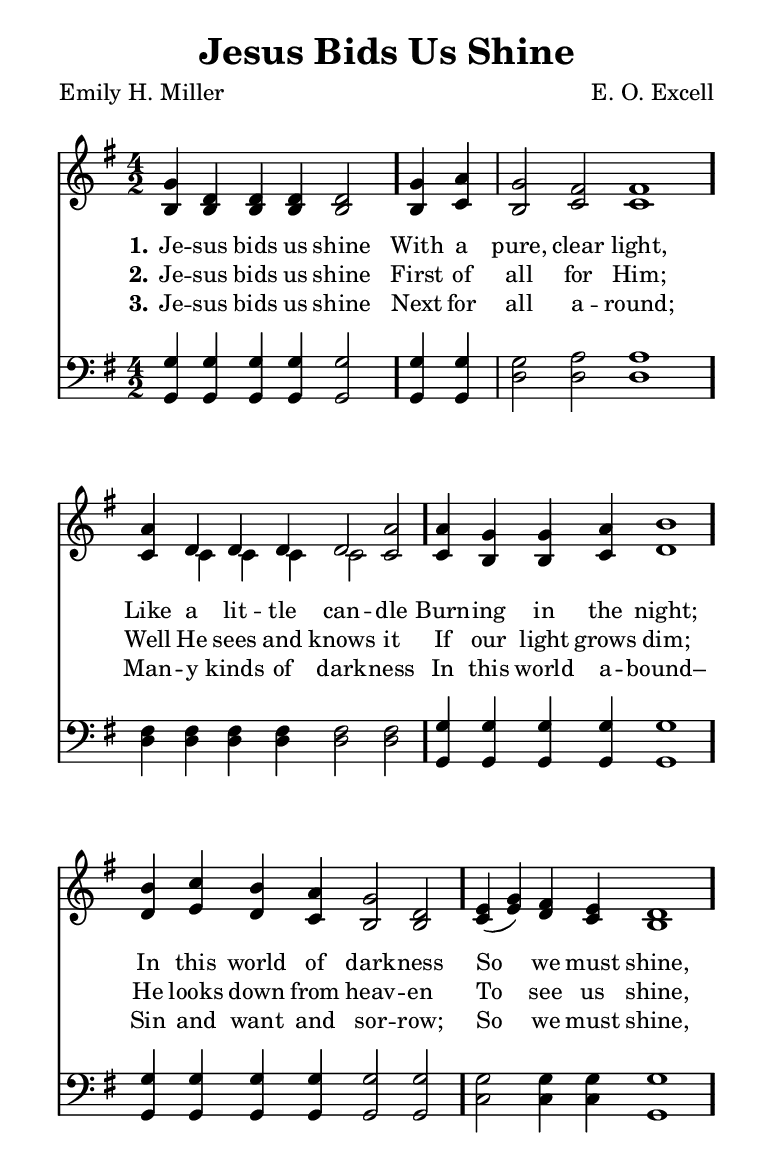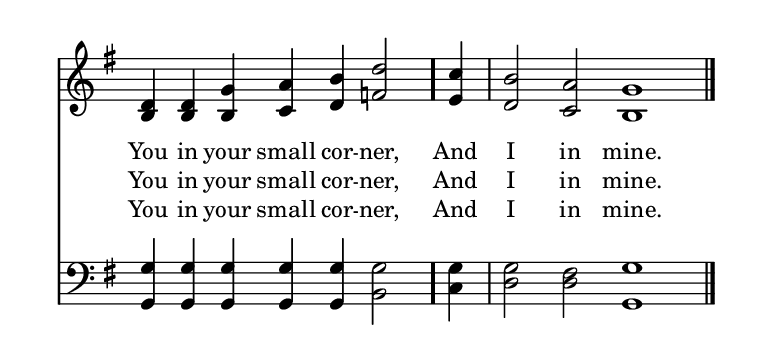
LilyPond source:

\include "common/global.ily"
\paper {
  \include "common/paper.ily"
  ragged-last-bottom = ##t
}

\header{
  %children
  hymnnumber = "341"
  title = "Jesus Bids Us Shine"
  tunename = ""
  meter = ""
  poet = "Emily H. Miller"
  composer = "E. O. Excell"
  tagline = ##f
}

global = {
  \include "common/overrides.ily"
  \override Staff.TimeSignature.style = #'numbered
  \time 4/2 % original has impossible 3/2
  \override Score.MetronomeMark.transparent = ##t % hide all fermata changes too
  \tempo 4=140
  \key g \major
  \autoBeamOff
}

notesSoprano = {
\global
\relative c'' {

  g4 d d d d2
  g4 a | g2 fis fis1 |
  a4 d, d d d2 a'2 |
  a4 g g a b1 |
  b4 c b a g2 d | \eogbreak
  e4( g) fis e d1 |
  d4 d g a b d2
  c4 | b2 a g1 |

  \bar "|."

}
}

notesAlto = {
\global
\relative e' {

  b4 b b b b2
  b4 c | b2 c c1 |
  c4 c c c c2 c |
  c4 b b c d1 |
  d4 e d c b2 b |
  c4( e) d c b1 |
  b4 b b c d f2
  e4 | d2 c b1 |

}
}

notesTenor = {
\global
\relative a {

  g4 g g g g2
  g4 g | g2 a a1 |
  fis4 fis fis fis fis2 fis |
  g4 g g g g1 |
  g4 g g g g2 g |
  g2 g4 g g1 |
  g4 g g g g g2
  g4 | g2 fis g1 |

}
}

notesBass = {
\global
\relative f, {

  g4 g g g g2
  g4 g | d'2 d d1 |
  d4 d d d d2 d |
  g,4 g g g g1 |
  g4 g g g g2 g |
  c2 c4 c g1 |
  g4 g g g g b2
  c4 | d2 d g,1 |

}
}

wordsA = \lyricmode {
\set stanza = "1."

Je -- sus bids us shine \bar "."
With a pure, clear light, \bar "."
Like a lit -- tle can -- dle \bar "."
Burn -- ing in the night; \bar "."
In this world of dark -- ness \bar "."
So we must shine, \bar "."
You in your small cor -- ner, \bar "."
And I in mine. \bar "."

}

wordsB = \lyricmode {
\set stanza = "2."

Je -- sus bids us shine
First of all for Him;
Well He sees and knows it
If our light grows dim;
He looks down from heav -- en
To see us shine,
You in your small cor -- ner,
And I in mine.

}

wordsC = \lyricmode {
\set stanza = "3."

Je -- sus bids us shine
Next for all a -- round;
Man -- y kinds of dark -- ness
In this world a -- bound–
Sin and want and sor -- row;
So we must shine,
You in your small cor -- ner,
And I in mine.

}

\score {
  \context ChoirStaff <<
    \context Staff = upper <<
      \set Staff.autoBeaming = ##f
      \set ChoirStaff.systemStartDelimiter = #'SystemStartBar
      \set ChoirStaff.printPartCombineTexts = ##f
      \partcombine #'(2 . 9) \notesSoprano \notesAlto
      \context NullVoice = sopranos { \voiceOne << \notesSoprano >> }
      \context NullVoice = altos { \voiceTwo << \notesAlto >> }
      \context Lyrics = one   \lyricsto sopranos \wordsA
      \context Lyrics = two   \lyricsto sopranos \wordsB
      \context Lyrics = three \lyricsto sopranos \wordsC
    >>
    \context Staff = men <<
      \set Staff.autoBeaming = ##f
      \clef bass
      \set ChoirStaff.printPartCombineTexts = ##f
      \partcombine #'(2 . 9) \notesTenor \notesBass
      \context NullVoice = tenors { \voiceOne << \notesTenor >> }
      \context NullVoice = basses { \voiceTwo << \notesBass >> }
    >>
  >>
  \layout {
    \include "common/layout.ily"
  }
  \midi{
    \include "common/midi.ily"
  }
}

\version "2.19.49"  % necessary for upgrading to future LilyPond versions.

% vi:set et ts=2 sw=2 ai nocindent syntax=lilypond:
